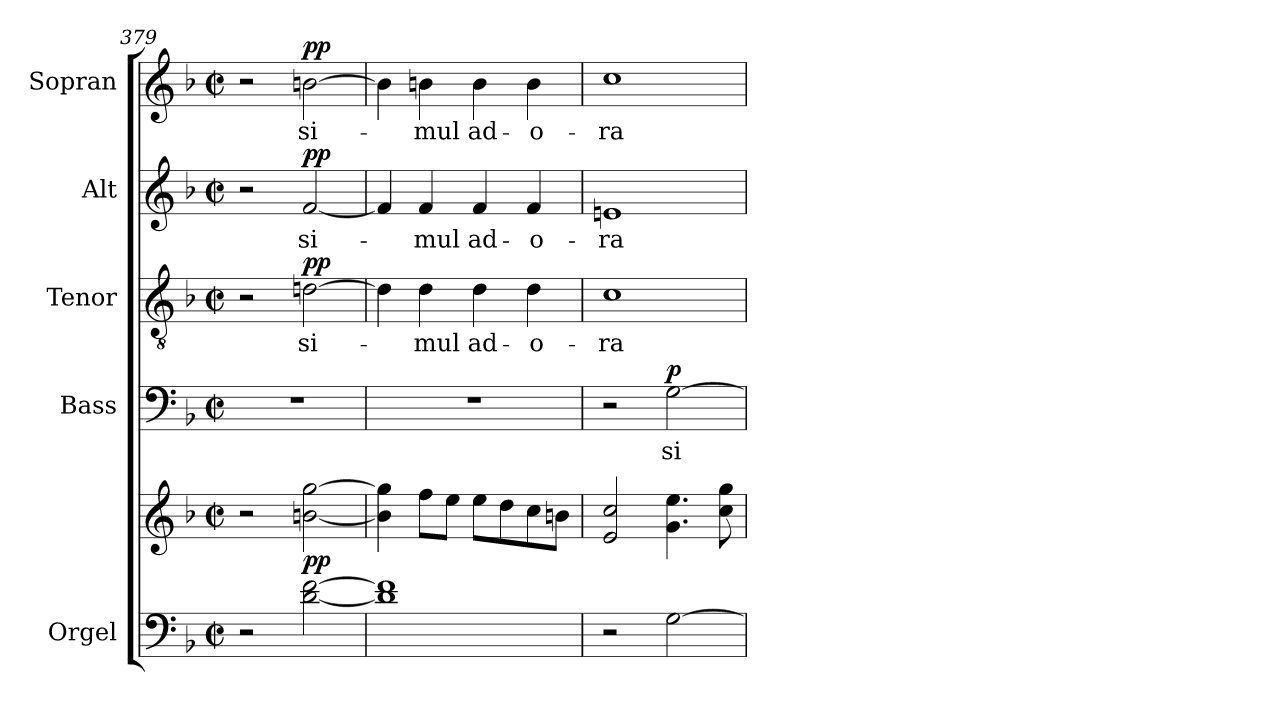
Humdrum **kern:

**kern	**kern	**dynam	**kern	**text	**dynam	**kern	**text	**dynam	**kern	**text	**dynam	**kern	**text	**dynam
*part5	*part5	*part5	*part4	*part4	*part4	*part3	*part3	*part3	*part2	*part2	*part2	*part1	*part1	*part1
*staff6	*staff5	*staff5/6	*staff4	*staff4	*staff4	*staff3	*staff3	*staff3	*staff2	*staff2	*staff2	*staff1	*staff1	*staff1
*I"Orgel	*	*	*I"Bass	*	*	*I"Tenor	*	*	*I"Alt	*	*	*I"Sopran	*	*
*I'Org.	*	*	*I'B.	*	*	*I'T.	*	*	*I'A.	*	*	*I'S.	*	*
*clefF4	*clefG2	*	*clefF4	*	*	*clefGv2	*	*	*clefG2	*	*	*clefG2	*	*
*k[b-]	*k[b-]	*	*k[b-]	*	*	*k[b-]	*	*	*k[b-]	*	*	*k[b-]	*	*
*F:	*F:	*	*F:	*	*	*F:	*	*	*F:	*	*	*F:	*	*
*M2/2	*M2/2	*	*M2/2	*	*	*M2/2	*	*	*M2/2	*	*	*M2/2	*	*
*met(c|)	*met(c|)	*	*met(c|)	*	*	*met(c|)	*	*	*met(c|)	*	*	*met(c|)	*	*
=379	=379	=379	=379	=379	=379	=379	=379	=379	=379	=379	=379	=379	=379	=379
2r	2r	.	1r	.	.	2r	.	.	2r	.	.	2r	.	.
!	!	!LO:DY:b	!	!	!	!	!LO:LY:b	!LO:DY:a	!	!LO:LY:b	!LO:DY:a	!	!LO:LY:b	!LO:DY:a
[2d\ [2f\	[2bn\ [2gg\	pp	.	.	.	[2dn\	si-	pp	[2f/	si-	pp	[2bn\	si-	pp
=380	=380	=380	=380	=380	=380	=380	=380	=380	=380	=380	=380	=380	=380	=380
1d] 1f]	4b\] 4gg\]	.	1r	.	.	4d\]	.	.	4f/]	.	.	4b\]	.	.
!	!	!	!	!	!	!	!LO:LY:b	!	!	!LO:LY:b	!	!	!LO:LY:b	!
.	8ff\L	.	.	.	.	4d\	-mul	.	4f/	-mul	.	4bn\	-mul	.
.	8ee\J	.	.	.	.	.	.	.	.	.	.	.	.	.
!	!	!	!	!	!	!	!LO:LY:b	!	!	!LO:LY:b	!	!	!LO:LY:b	!
.	8ee\L	.	.	.	.	4d\	ad-	.	4f/	ad-	.	4b\	ad-	.
.	8dd\	.	.	.	.	.	.	.	.	.	.	.	.	.
!	!	!	!	!	!	!	!LO:LY:b	!	!	!LO:LY:b	!	!	!LO:LY:b	!
.	8cc\	.	.	.	.	4d\	-o-	.	4f/	-o-	.	4b\	-o-	.
.	8bn\J	.	.	.	.	.	.	.	.	.	.	.	.	.
=381	=381	=381	=381	=381	=381	=381	=381	=381	=381	=381	=381	=381	=381	=381
!	!	!	!	!	!	!	!LO:LY:b	!	!	!LO:LY:b	!	!	!LO:LY:b	!
2r	2e/ 2cc/	.	2r	.	.	1c	-ra-	.	1en	-ra-	.	1cc	-ra-	.
!	!	!	!	!LO:LY:b	!LO:DY:a	!	!	!	!	!	!	!	!	!
[2G\	4.g\ 4.ee\	.	[2G\	si-	p	.	.	.	.	.	.	.	.	.
.	8cc\ 8gg\	.	.	.	.	.	.	.	.	.	.	.	.	.
=	=	=	=	=	=	=	=	=	=	=	=	=	=	=
*-	*-	*-	*-	*-	*-	*-	*-	*-	*-	*-	*-	*-	*-	*-
